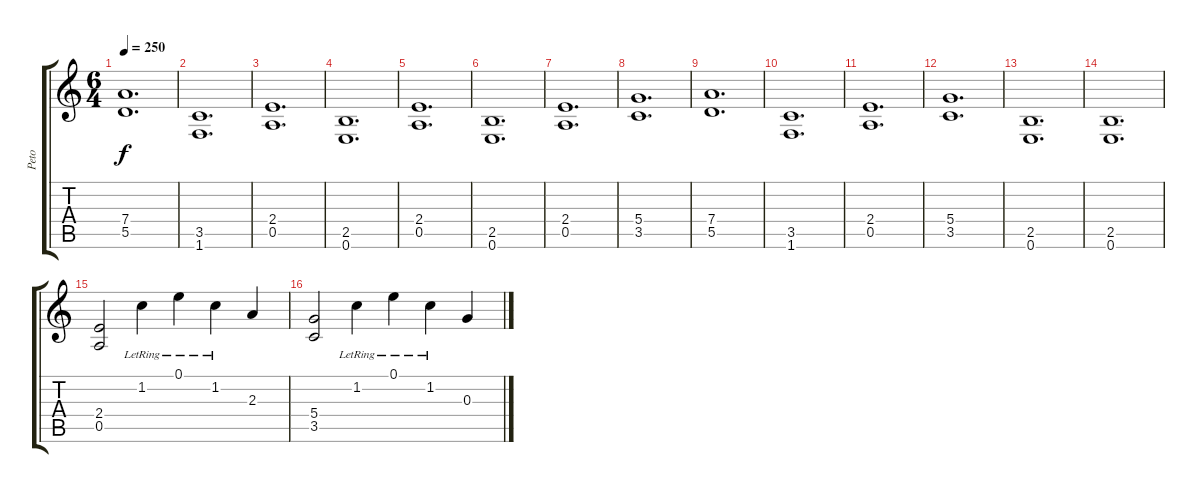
\track ("Peto" "Peto") {instrument distortionguitar}
\staff {score tabs}
\tuning (E4 B3 G3 D3 A2 E2) {hide}
\ts (6 4)
\tempo 250
\clef g2
\ks c
(7.4 5.5).1{d dy f} |
(3.5 1.6).1{d} |
(2.4 0.5).1{d} |
(2.5 0.6).1{d} |
(2.4 0.5).1{d} |
(2.5 0.6).1{d} |
(2.4 0.5).1{d} |
(5.4 3.5).1{d} |
(7.4 5.5).1{d} |
(3.5 1.6).1{d} |
(2.4 0.5).1{d} |
(5.4 3.5).1{d} |
(2.5 0.6).1{d} |
(2.5 0.6).1{d} |
(2.4 0.5).2 1.2{lr}.4 0.1{lr}.4 1.2{lr}.4 2.3.4 |
(5.4 3.5).2 1.2{lr}.4 0.1{lr}.4 1.2{lr}.4 0.3.4
